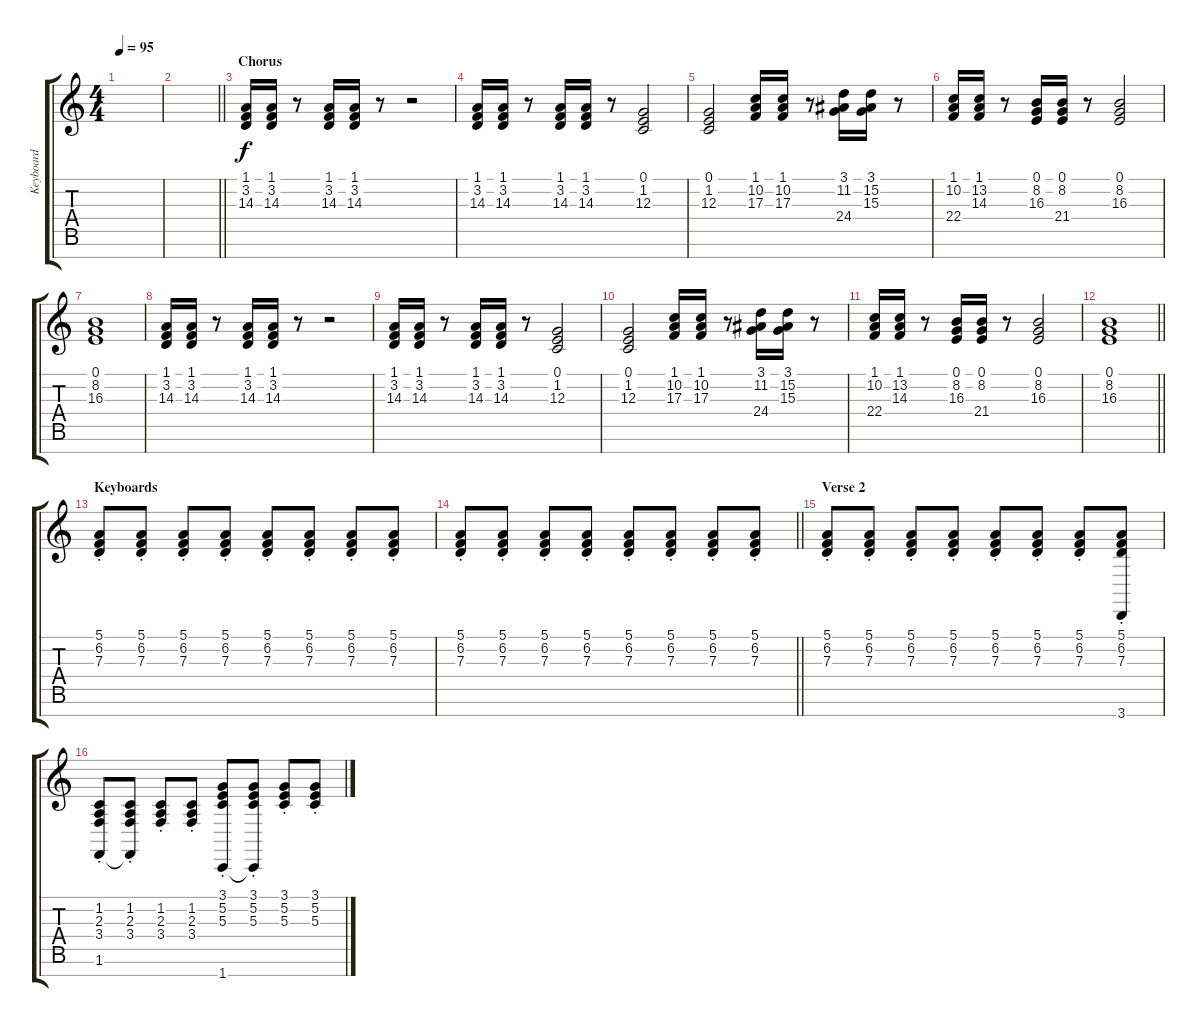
\track ("Keyboard" "Keyboard") {instrument acousticgrandpiano}
\staff {score tabs}
\tuning (E4 B3 G3 D3 A2 E2 B1) {hide}
\ts (4 4)
\tempo 95
\clef g2
\ks c
|
\barLineRight lightlight
|
\section ("" "Chorus")
(1.1 3.2 14.3).16 (1.1 3.2 14.3).16 r.8 (1.1 3.2 14.3).16 (1.1 3.2 14.3).16 r.8 r.2 |
(1.1 3.2 14.3).16 (1.1 3.2 14.3).16 r.8 (1.1 3.2 14.3).16 (1.1 3.2 14.3).16 r.8 (0.1 1.2 12.3).2 |
(0.1 1.2 12.3).2 (1.1 10.2 17.3).16 (1.1 10.2 17.3).16 r.8 (3.1 11.2 24.4).16 (3.1 15.2 15.3).16 r.8 |
(1.1 10.2 22.4).16 (1.1 13.2 14.3).16 r.8 (0.1 8.2 16.3).16 (0.1 8.2 21.4).16 r.8 (0.1 8.2 16.3).2 |
(0.1 8.2 16.3).1 |
(1.1 3.2 14.3).16 (1.1 3.2 14.3).16 r.8 (1.1 3.2 14.3).16 (1.1 3.2 14.3).16 r.8 r.2 |
(1.1 3.2 14.3).16 (1.1 3.2 14.3).16 r.8 (1.1 3.2 14.3).16 (1.1 3.2 14.3).16 r.8 (0.1 1.2 12.3).2 |
(0.1 1.2 12.3).2 (1.1 10.2 17.3).16 (1.1 10.2 17.3).16 r.8 (3.1 11.2 24.4).16 (3.1 15.2 15.3).16 r.8 |
(1.1 10.2 22.4).16 (1.1 13.2 14.3).16 r.8 (0.1 8.2 16.3).16 (0.1 8.2 21.4).16 r.8 (0.1 8.2 16.3).2 |
\barLineRight lightlight
(0.1 8.2 16.3).1 |
\section ("" "Keyboards")
(5.1{st} 6.2{st} 7.3{st}).8 (5.1{st} 6.2{st} 7.3{st}).8 (5.1{st} 6.2{st} 7.3{st}).8 (5.1{st} 6.2{st} 7.3{st}).8 (5.1{st} 6.2{st} 7.3{st}).8 (5.1{st} 6.2{st} 7.3{st}).8 (5.1{st} 6.2{st} 7.3{st}).8 (5.1{st} 6.2{st} 7.3{st}).8 |
\barLineRight lightlight
(5.1{st} 6.2{st} 7.3{st}).8 (5.1{st} 6.2{st} 7.3{st}).8 (5.1{st} 6.2{st} 7.3{st}).8 (5.1{st} 6.2{st} 7.3{st}).8 (5.1{st} 6.2{st} 7.3{st}).8 (5.1{st} 6.2{st} 7.3{st}).8 (5.1{st} 6.2{st} 7.3{st}).8 (5.1{st} 6.2{st} 7.3{st}).8 |
\section ("" "Verse 2")
(5.1{st} 6.2{st} 7.3{st}).8 (5.1{st} 6.2{st} 7.3{st}).8 (5.1{st} 6.2{st} 7.3{st}).8 (5.1{st} 6.2{st} 7.3{st}).8 (5.1{st} 6.2{st} 7.3{st}).8 (5.1{st} 6.2{st} 7.3{st}).8 (5.1{st} 6.2{st} 7.3{st}).8 (5.1{st} 6.2{st} 7.3{st} 3.7).8 |
(1.2{st} 2.3{st} 3.4{st} 1.6).8 (1.2{st} 2.3{st} 3.4{st} 1.6{t}).8 (1.2{st} 2.3{st} 3.4{st}).8 (1.2{st} 2.3{st} 3.4{st}).8 (3.1{st} 5.2{st} 5.3{st} 1.7).8 (3.1{st} 5.2{st} 5.3{st} 1.7{t}).8 (3.1{st} 5.2{st} 5.3{st}).8 (3.1{st} 5.2{st} 5.3{st}).8
